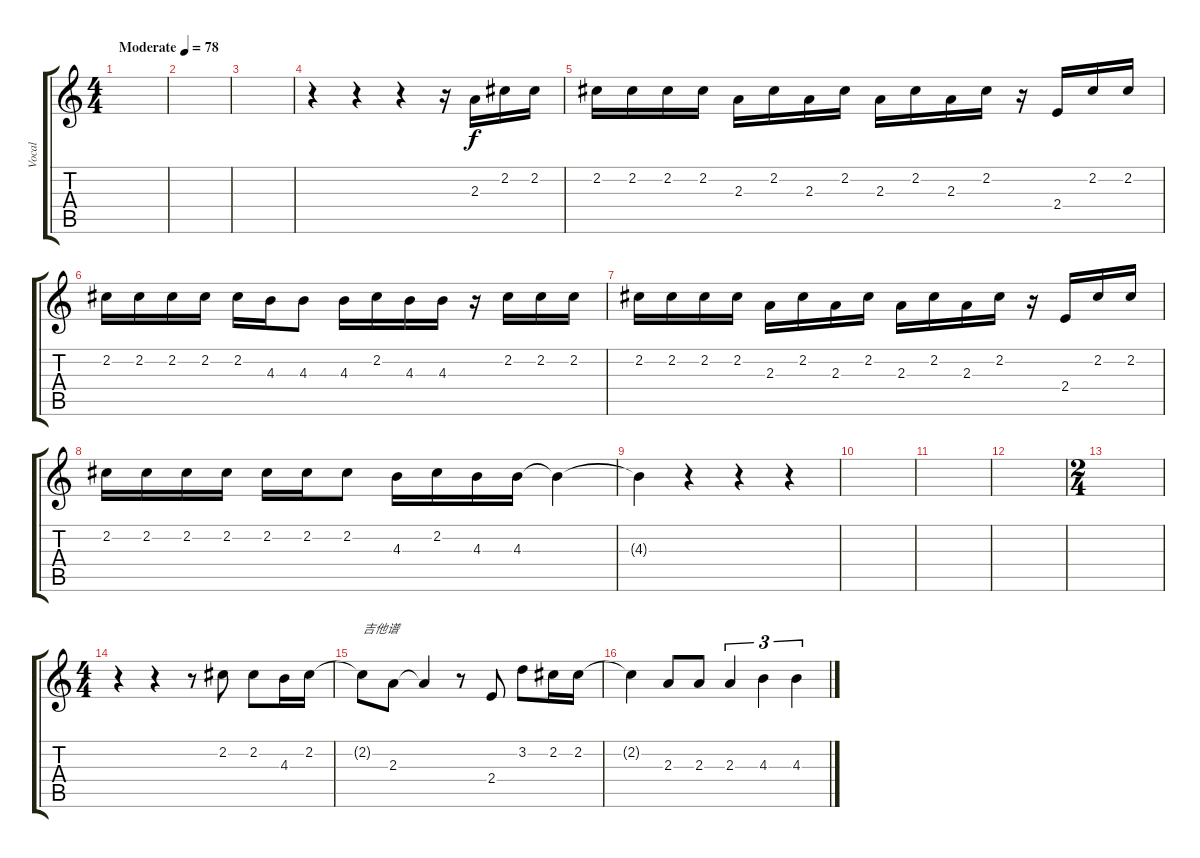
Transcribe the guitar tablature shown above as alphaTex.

\track ("Vocal" "Vocal") {instrument electricguitarclean}
\staff {score tabs}
\tuning (E4 B3 G3 D3 A2 E2) {hide}
\ts (4 4)
\tempo (78 "Moderate")
\clef g2
\ks c
|
|
|
r.4 r.4 r.4 r.16 2.3.16 2.2.16 2.2.16 |
2.2.16 2.2.16 2.2.16 2.2.16 2.3.16 2.2.16 2.3.16 2.2.16 2.3.16 2.2.16 2.3.16 2.2.16 r.16 2.4.16 2.2.16 2.2.16 |
2.2.16 2.2.16 2.2.16 2.2.16 2.2.16 4.3.16 4.3.8 4.3.16 2.2.16 4.3.16 4.3.16 r.16 2.2.16 2.2.16 2.2.16 |
2.2.16 2.2.16 2.2.16 2.2.16 2.3.16 2.2.16 2.3.16 2.2.16 2.3.16 2.2.16 2.3.16 2.2.16 r.16 2.4.16 2.2.16 2.2.16 |
2.2.16 2.2.16 2.2.16 2.2.16 2.2.16 2.2.16 2.2.8 4.3.16 2.2.16 4.3.16 4.3.16 4.3{t}.4 |
4.3{t}.4 r.4 r.4 r.4 |
|
|
|
\ts (2 4)
|
\ts (4 4)
r.4 r.4 r.8 2.2.8 2.2.8 4.3.16 2.2.16 |
2.2{t}.8{txt "吉他谱"} 2.3.8 2.3{t}.4 r.8 2.4.8 3.2.8 2.2.16 2.2.16 |
2.2{t}.4 2.3.8 2.3.8 2.3.4{tu (3 2)} 4.3.4{tu (3 2)} 4.3.4{tu (3 2)}
